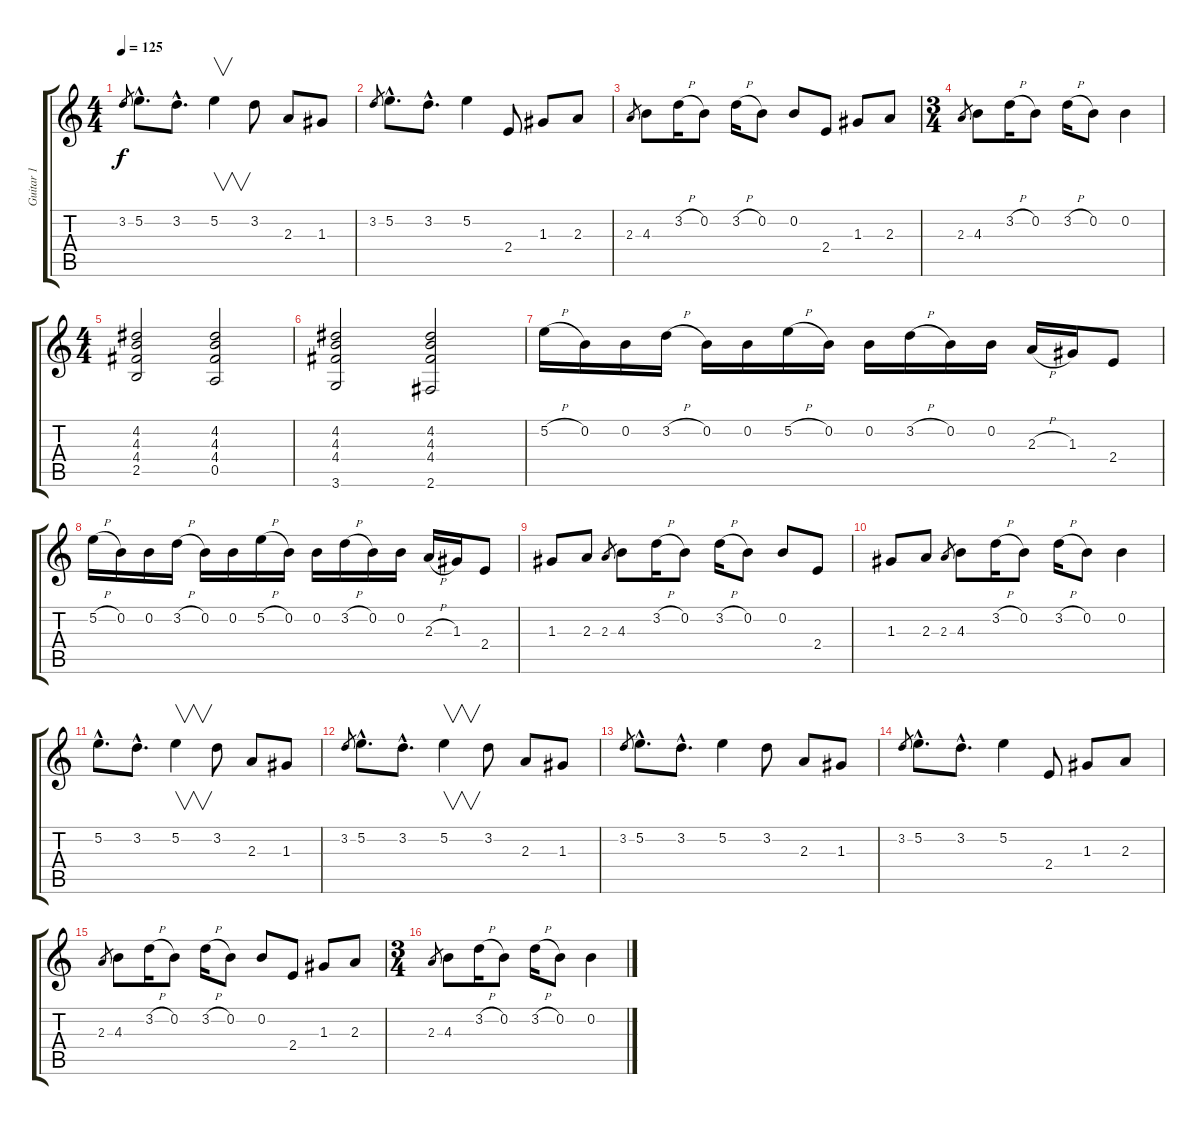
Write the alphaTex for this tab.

\track ("Guitar 1" "Guitar 1") {instrument electricguitarclean}
\staff {score tabs}
\tuning (E4 B3 G3 D3 A2 E2) {hide}
\ts (4 4)
\tempo 125
\clef g2
\ks c
3.2.8{gr dy f} 5.2{hac}.8{d} 3.2{hac}.8{d} 5.2.4{v} 3.2.8 2.3.8 1.3.8 |
3.2.8{gr} 5.2{hac}.8{d} 3.2{hac}.8{d} 5.2.4 2.4.8 1.3.8 2.3.8 |
2.3.8{gr} 4.3.8 3.2{h}.16 0.2.8 3.2{h}.16 0.2.8 0.2.8 2.4.8 1.3.8 2.3.8 |
\ts (3 4)
2.3.8{gr} 4.3.8 3.2{h}.16 0.2.8 3.2{h}.16 0.2.8 0.2.4 |
\ts (4 4)
(4.2 4.3 4.4 2.5).2 (4.2 4.3 4.4 0.5).2 |
(4.2 4.3 4.4 3.6).2 (4.2 4.3 4.4 2.6).2 |
5.2{h}.16 0.2.16 0.2.16 3.2{h}.16 0.2.16 0.2.16 5.2{h}.16 0.2.16 0.2.16 3.2{h}.16 0.2.16 0.2.16 2.3{h}.16 1.3.16 2.4.8 |
5.2{h}.16 0.2.16 0.2.16 3.2{h}.16 0.2.16 0.2.16 5.2{h}.16 0.2.16 0.2.16 3.2{h}.16 0.2.16 0.2.16 2.3{h}.16 1.3.16 2.4.8 |
1.3.8 2.3.8 2.3.8{gr} 4.3.8 3.2{h}.16 0.2.8 3.2{h}.16 0.2.8 0.2.8 2.4.8 |
1.3.8 2.3.8 2.3.8{gr} 4.3.8 3.2{h}.16 0.2.8 3.2{h}.16 0.2.8 0.2.4 |
5.2{hac}.8{d} 3.2{hac}.8{d} 5.2.4{v} 3.2.8 2.3.8 1.3.8 |
3.2.8{gr} 5.2{hac}.8{d} 3.2{hac}.8{d} 5.2.4{v} 3.2.8 2.3.8 1.3.8 |
3.2.8{gr} 5.2{hac}.8{d} 3.2{hac}.8{d} 5.2.4 3.2.8 2.3.8 1.3.8 |
3.2.8{gr} 5.2{hac}.8{d} 3.2{hac}.8{d} 5.2.4 2.4.8 1.3.8 2.3.8 |
2.3.8{gr} 4.3.8 3.2{h}.16 0.2.8 3.2{h}.16 0.2.8 0.2.8 2.4.8 1.3.8 2.3.8 |
\ts (3 4)
2.3.8{gr} 4.3.8 3.2{h}.16 0.2.8 3.2{h}.16 0.2.8 0.2.4
